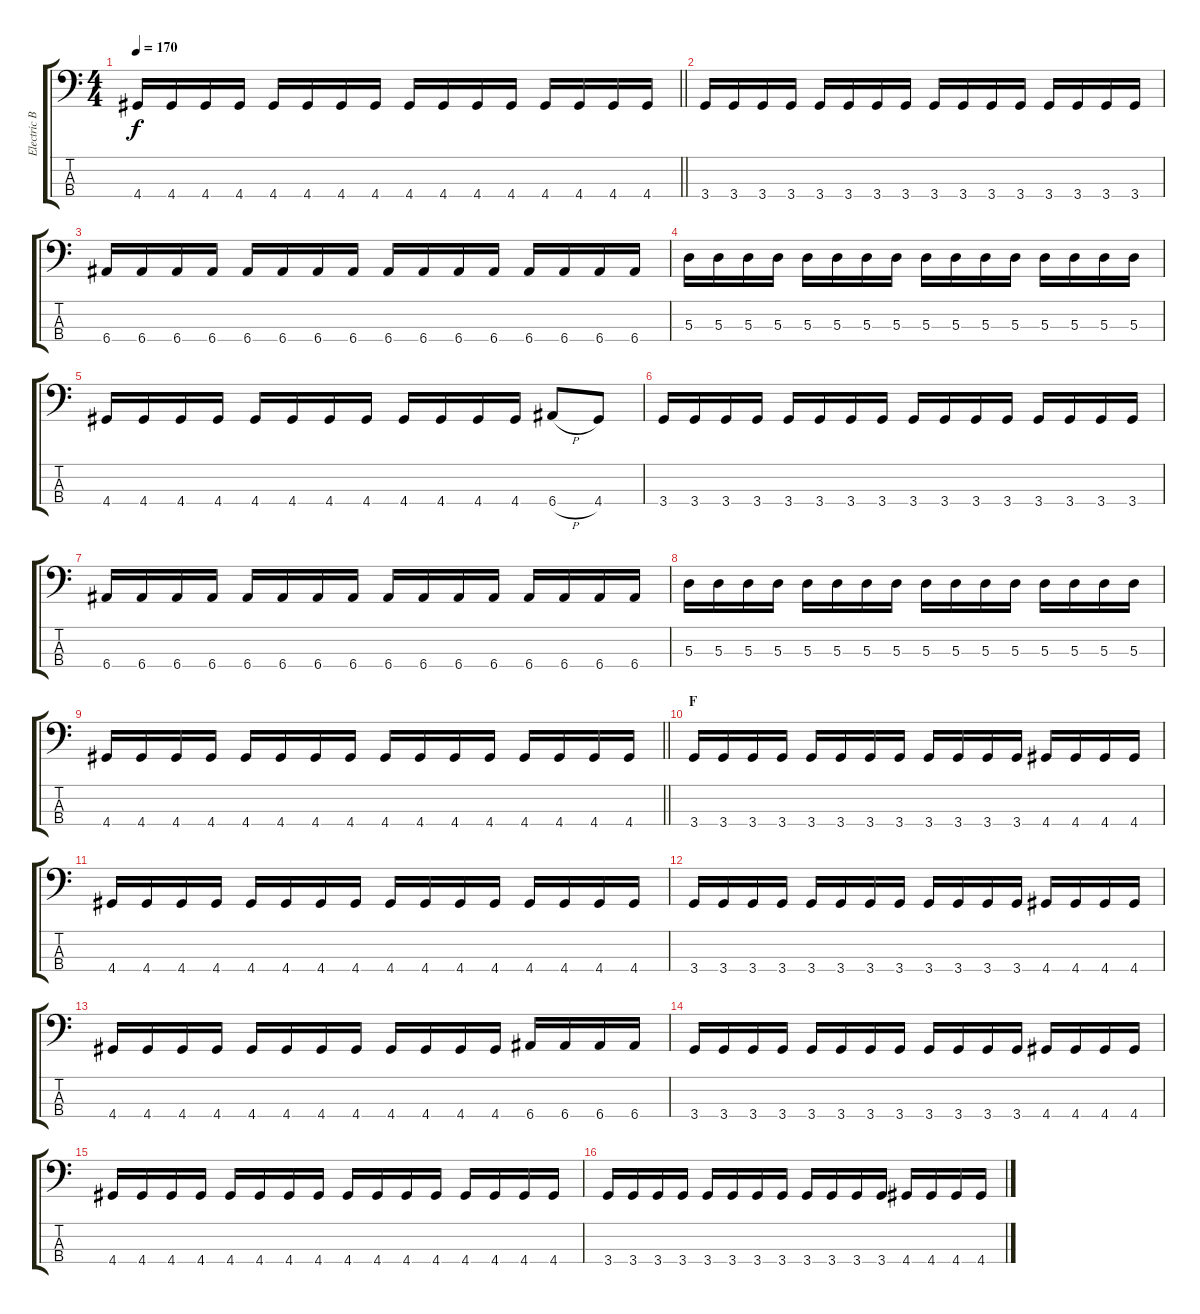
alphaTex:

\track ("Electric Bass" "Electric B") {solo instrument electricbasspick}
\staff {score tabs}
\tuning (G2 D2 A1 E1) {hide}
\ts (4 4)
\tempo 170
\clef f4
\barLineRight lightlight
\ks c
4.4.16{dy f} 4.4.16 4.4.16 4.4.16 4.4.16 4.4.16 4.4.16 4.4.16 4.4.16 4.4.16 4.4.16 4.4.16 4.4.16 4.4.16 4.4.16 4.4.16 |
3.4.16 3.4.16 3.4.16 3.4.16 3.4.16 3.4.16 3.4.16 3.4.16 3.4.16 3.4.16 3.4.16 3.4.16 3.4.16 3.4.16 3.4.16 3.4.16 |
6.4.16 6.4.16 6.4.16 6.4.16 6.4.16 6.4.16 6.4.16 6.4.16 6.4.16 6.4.16 6.4.16 6.4.16 6.4.16 6.4.16 6.4.16 6.4.16 |
5.3.16 5.3.16 5.3.16 5.3.16 5.3.16 5.3.16 5.3.16 5.3.16 5.3.16 5.3.16 5.3.16 5.3.16 5.3.16 5.3.16 5.3.16 5.3.16 |
4.4.16 4.4.16 4.4.16 4.4.16 4.4.16 4.4.16 4.4.16 4.4.16 4.4.16 4.4.16 4.4.16 4.4.16 6.4{h}.8 4.4.8 |
3.4.16 3.4.16 3.4.16 3.4.16 3.4.16 3.4.16 3.4.16 3.4.16 3.4.16 3.4.16 3.4.16 3.4.16 3.4.16 3.4.16 3.4.16 3.4.16 |
6.4.16 6.4.16 6.4.16 6.4.16 6.4.16 6.4.16 6.4.16 6.4.16 6.4.16 6.4.16 6.4.16 6.4.16 6.4.16 6.4.16 6.4.16 6.4.16 |
5.3.16 5.3.16 5.3.16 5.3.16 5.3.16 5.3.16 5.3.16 5.3.16 5.3.16 5.3.16 5.3.16 5.3.16 5.3.16 5.3.16 5.3.16 5.3.16 |
\barLineRight lightlight
4.4.16 4.4.16 4.4.16 4.4.16 4.4.16 4.4.16 4.4.16 4.4.16 4.4.16 4.4.16 4.4.16 4.4.16 4.4.16 4.4.16 4.4.16 4.4.16 |
\section ("" "F")
3.4.16 3.4.16 3.4.16 3.4.16 3.4.16 3.4.16 3.4.16 3.4.16 3.4.16 3.4.16 3.4.16 3.4.16 4.4.16 4.4.16 4.4.16 4.4.16 |
4.4.16 4.4.16 4.4.16 4.4.16 4.4.16 4.4.16 4.4.16 4.4.16 4.4.16 4.4.16 4.4.16 4.4.16 4.4.16 4.4.16 4.4.16 4.4.16 |
3.4.16 3.4.16 3.4.16 3.4.16 3.4.16 3.4.16 3.4.16 3.4.16 3.4.16 3.4.16 3.4.16 3.4.16 4.4.16 4.4.16 4.4.16 4.4.16 |
4.4.16 4.4.16 4.4.16 4.4.16 4.4.16 4.4.16 4.4.16 4.4.16 4.4.16 4.4.16 4.4.16 4.4.16 6.4.16 6.4.16 6.4.16 6.4.16 |
3.4.16 3.4.16 3.4.16 3.4.16 3.4.16 3.4.16 3.4.16 3.4.16 3.4.16 3.4.16 3.4.16 3.4.16 4.4.16 4.4.16 4.4.16 4.4.16 |
4.4.16 4.4.16 4.4.16 4.4.16 4.4.16 4.4.16 4.4.16 4.4.16 4.4.16 4.4.16 4.4.16 4.4.16 4.4.16 4.4.16 4.4.16 4.4.16 |
3.4.16 3.4.16 3.4.16 3.4.16 3.4.16 3.4.16 3.4.16 3.4.16 3.4.16 3.4.16 3.4.16 3.4.16 4.4.16 4.4.16 4.4.16 4.4.16
